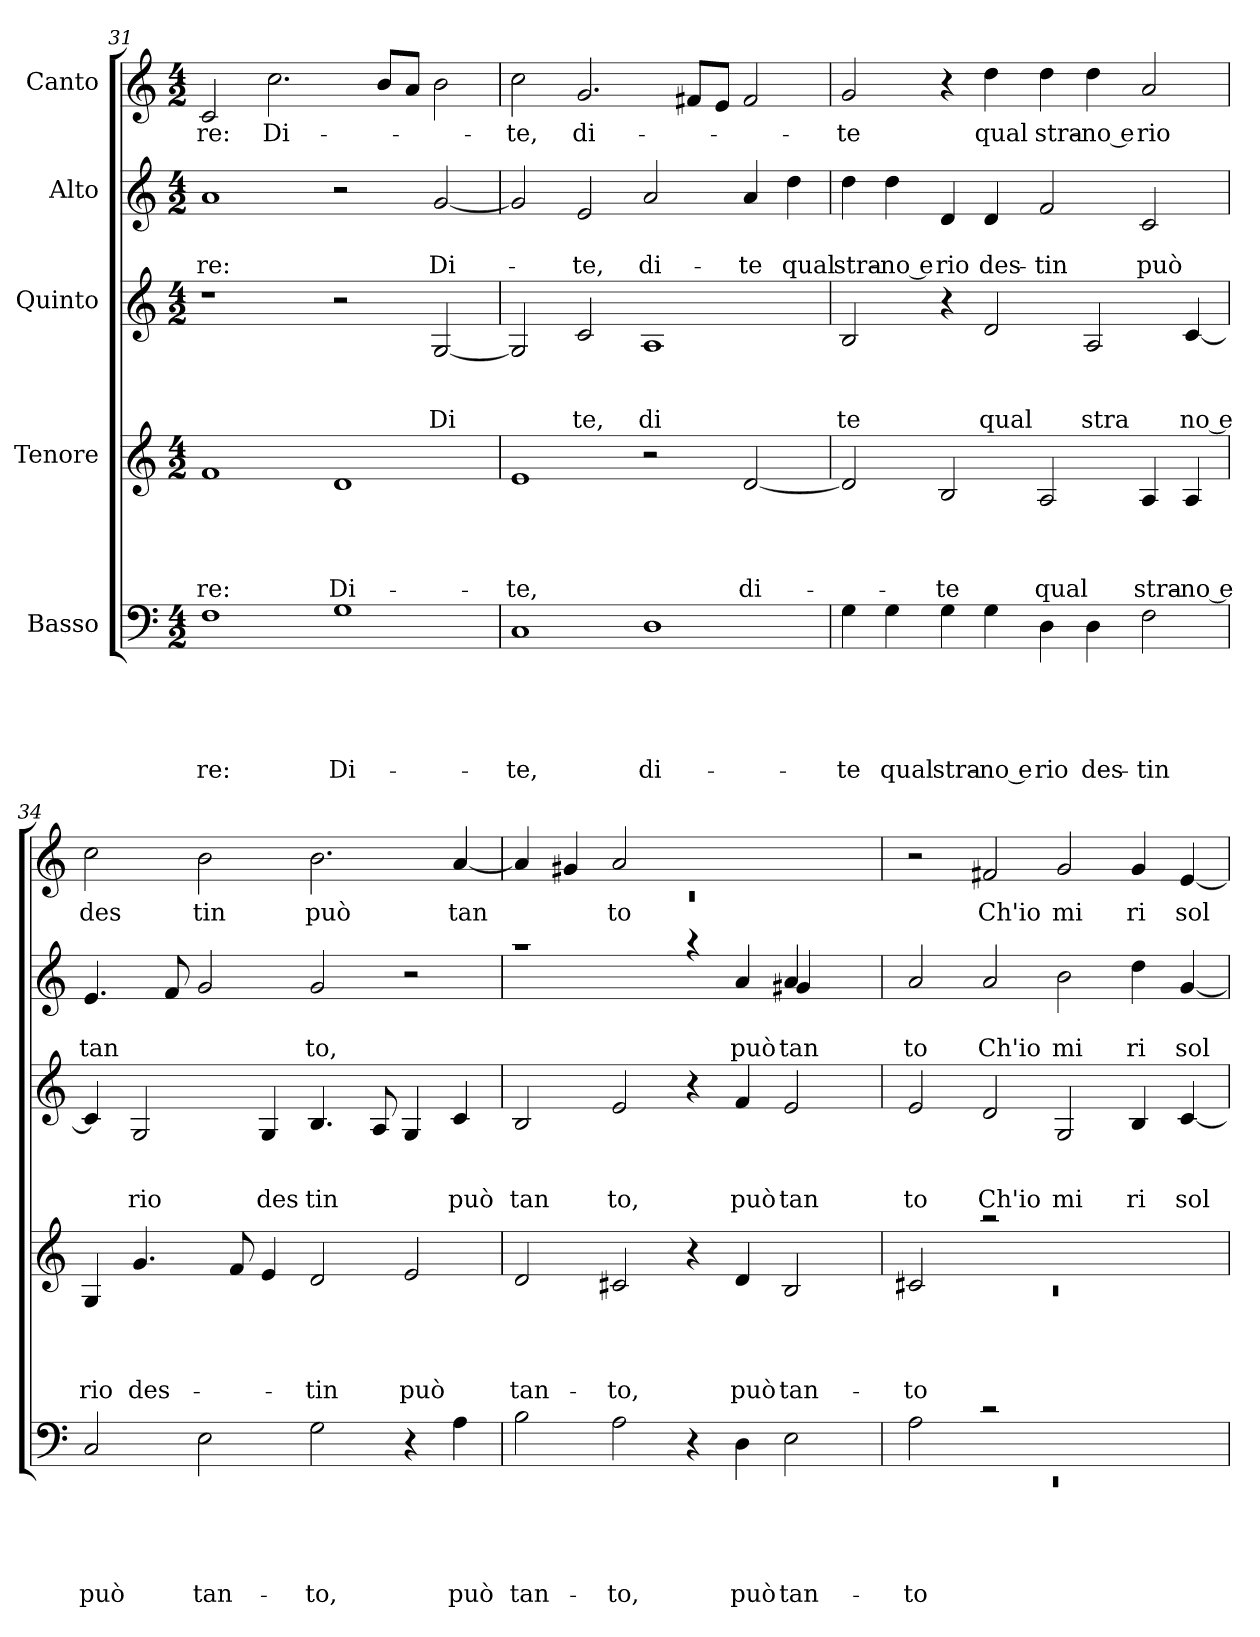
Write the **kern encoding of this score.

**kern	**text	**text	**text	**text	**text	**kern	**text	**text	**text	**text	**kern	**text	**text	**text	**kern	**text	**text	**kern	**text
*part5	*part5	*part5	*part5	*part5	*part5	*part4	*part4	*part4	*part4	*part4	*part3	*part3	*part3	*part3	*part2	*part2	*part2	*part1	*part1
*staff5	*staff5	*staff5	*staff5	*staff5	*staff5	*staff4	*staff4	*staff4	*staff4	*staff4	*staff3	*staff3	*staff3	*staff3	*staff2	*staff2	*staff2	*staff1	*staff1
*I"Basso	*	*	*	*	*	*I"Tenore	*	*	*	*	*I"Quinto	*	*	*	*I"Alto	*	*	*I"Canto	*
*clefF4	*	*	*	*	*	*clefG2	*	*	*	*	*clefG2	*	*	*	*clefG2	*	*	*clefG2	*
*k[]	*	*	*	*	*	*k[]	*	*	*	*	*k[]	*	*	*	*k[]	*	*	*k[]	*
*C:	*	*	*	*	*	*C:	*	*	*	*	*C:	*	*	*	*C:	*	*	*C:	*
*M4/2	*	*	*	*	*	*M4/2	*	*	*	*	*M4/2	*	*	*	*M4/2	*	*	*M4/2	*
=31	=31	=31	=31	=31	=31	=31	=31	=31	=31	=31	=31	=31	=31	=31	=31	=31	=31	=31	=31
!	!	!	!	!	!LO:LY:b	!	!	!	!	!LO:LY:b	!	!	!	!	!	!	!LO:LY:b	!	!LO:LY:b
1F	.	.	.	.	-re:	1f	.	.	.	-re:	1r	.	.	.	1a	.	-re:	2c/	-re:
!	!	!	!	!	!	!	!	!	!	!	!	!	!	!	!	!	!	!	!LO:LY:b
.	.	.	.	.	.	.	.	.	.	.	.	.	.	.	.	.	.	2.cc\	Di-
!	!	!	!	!	!LO:LY:b	!	!	!	!	!LO:LY:b	!	!	!	!	!	!	!	!	!
1G	.	.	.	.	Di-	1d	.	.	.	Di-	2r	.	.	.	2r	.	.	.	.
.	.	.	.	.	.	.	.	.	.	.	.	.	.	.	.	.	.	8b/L	.
.	.	.	.	.	.	.	.	.	.	.	.	.	.	.	.	.	.	8a/J	.
!	!	!	!	!	!	!	!	!	!	!	!	!	!	!LO:LY:b	!	!	!LO:LY:b	!	!
.	.	.	.	.	.	.	.	.	.	.	[<2G/	.	.	Di	[<2g/	.	Di-	2b\	.
=32	=32	=32	=32	=32	=32	=32	=32	=32	=32	=32	=32	=32	=32	=32	=32	=32	=32	=32	=32
!	!	!	!	!	!LO:LY:b	!	!	!	!	!LO:LY:b	!	!	!	!	!	!	!	!	!LO:LY:b
1C	.	.	.	.	-te,	1e	.	.	.	-te,	2G/]	.	.	.	2g/]	.	.	2cc\	-te,
!	!	!	!	!	!	!	!	!	!	!	!	!	!	!LO:LY:b	!	!	!LO:LY:b	!	!LO:LY:b
.	.	.	.	.	.	.	.	.	.	.	2c/	.	.	te,	2e/	.	-te,	2.g/	di-
!	!	!	!	!	!LO:LY:b	!	!	!	!	!	!	!	!	!LO:LY:b	!	!	!LO:LY:b	!	!
1D	.	.	.	.	di-	2r	.	.	.	.	1A	.	.	di	2a/	.	di-	.	.
.	.	.	.	.	.	.	.	.	.	.	.	.	.	.	.	.	.	8f#/L	.
.	.	.	.	.	.	.	.	.	.	.	.	.	.	.	.	.	.	8e/J	.
!	!	!	!	!	!	!	!	!	!	!LO:LY:b	!	!	!	!	!	!	!LO:LY:b	!	!
.	.	.	.	.	.	[<2d/	.	.	.	di-	.	.	.	.	4a/	.	-te	2f#/	.
!	!	!	!	!	!	!	!	!	!	!	!	!	!	!	!	!	!LO:LY:b	!	!
.	.	.	.	.	.	.	.	.	.	.	.	.	.	.	4dd\	.	qual	.	.
=33	=33	=33	=33	=33	=33	=33	=33	=33	=33	=33	=33	=33	=33	=33	=33	=33	=33	=33	=33
!	!	!	!	!	!LO:LY:b	!	!	!	!	!	!	!	!	!LO:LY:b	!	!	!LO:LY:b	!	!LO:LY:b
4G\	.	.	.	.	-te	2d/]	.	.	.	.	2B/	.	.	te	4dd\	.	stra-	2g/	-te
!	!	!	!	!	!LO:LY:b	!	!	!	!	!	!	!	!	!	!	!	!LO:LY:b:rj	!	!
4G\	.	.	.	.	qual	.	.	.	.	.	.	.	.	.	4dd\	.	-no e	.	.
!	!	!	!	!	!LO:LY:b	!	!	!	!	!LO:LY:b	!	!	!	!	!	!	!LO:LY:b	!	!
4G\	.	.	.	.	stra-	2B/	.	.	.	-te	4r	.	.	.	4d/	.	rio	4r	.
!	!	!	!	!	!LO:LY:b:rj	!	!	!	!	!	!	!	!	!LO:LY:b	!	!	!LO:LY:b	!	!LO:LY:b
4G\	.	.	.	.	-no e	.	.	.	.	.	2d/	.	.	qual	4d/	.	des-	4dd\	qual
!	!	!	!	!	!LO:LY:b	!	!	!	!	!LO:LY:b	!	!	!	!	!	!	!LO:LY:b	!	!LO:LY:b
4D\	.	.	.	.	rio	2A/	.	.	.	qual	.	.	.	.	2f/	.	-tin	4dd\	stra-
!	!	!	!	!	!LO:LY:b	!	!	!	!	!	!	!	!	!LO:LY:b	!	!	!	!	!LO:LY:b:rj
4D\	.	.	.	.	des-	.	.	.	.	.	2A/	.	.	stra	.	.	.	4dd\	-no e
!	!	!	!	!	!LO:LY:b	!	!	!	!	!LO:LY:b	!	!	!	!	!	!	!LO:LY:b	!	!LO:LY:b
2F\	.	.	.	.	-tin	4A/	.	.	.	stra-	.	.	.	.	2c/	.	può	2a/	rio
!	!	!	!	!	!	!	!	!	!	!LO:LY:b:rj	!	!	!	!LO:LY:b	!	!	!	!	!
.	.	.	.	.	.	4A/	.	.	.	-no e	[<4c/	.	.	no e	.	.	.	.	.
!!LO:LB:g=z
=34	=34	=34	=34	=34	=34	=34	=34	=34	=34	=34	=34	=34	=34	=34	=34	=34	=34	=34	=34
!	!	!	!	!	!LO:LY:b	!	!	!	!	!LO:LY:b	!	!	!	!	!	!	!LO:LY:b	!	!LO:LY:b
2C/	.	.	.	.	può	4G/	.	.	.	rio	4c/]	.	.	.	4.e/	.	tan	2cc\	des
!	!	!	!	!	!	!	!	!	!	!LO:LY:b	!	!	!	!LO:LY:b	!	!	!	!	!
.	.	.	.	.	.	4.g/	.	.	.	des-	2G/	.	.	rio	.	.	.	.	.
.	.	.	.	.	.	.	.	.	.	.	.	.	.	.	8f/	.	.	.	.
!	!	!	!	!	!LO:LY:b	!	!	!	!	!	!	!	!	!	!	!	!	!	!LO:LY:b
2E\	.	.	.	.	tan-	.	.	.	.	.	.	.	.	.	2g/	.	.	2b\	tin
.	.	.	.	.	.	8f/	.	.	.	.	.	.	.	.	.	.	.	.	.
!	!	!	!	!	!	!	!	!	!	!	!	!	!	!LO:LY:b	!	!	!	!	!
.	.	.	.	.	.	4e/	.	.	.	.	4G/	.	.	des	.	.	.	.	.
!	!	!	!	!	!LO:LY:b	!	!	!	!	!LO:LY:b	!	!	!	!LO:LY:b	!	!	!LO:LY:b	!	!LO:LY:b
2G\	.	.	.	.	-to,	2d/	.	.	.	-tin	4.B/	.	.	tin	2g/	.	to,	2.b\	può
.	.	.	.	.	.	.	.	.	.	.	8A/	.	.	.	.	.	.	.	.
!	!	!	!	!	!	!	!	!	!	!LO:LY:b	!	!	!	!	!	!	!	!	!
4r	.	.	.	.	.	2e/	.	.	.	può	4G/	.	.	.	2r	.	.	.	.
!	!	!	!	!	!LO:LY:b	!	!	!	!	!	!	!	!	!LO:LY:b	!	!	!	!	!LO:LY:b
4A\	.	.	.	.	può	.	.	.	.	.	4c/	.	.	può	.	.	.	[<4a/	tan
=35	=35	=35	=35	=35	=35	=35	=35	=35	=35	=35	=35	=35	=35	=35	=35	=35	=35	=35	=35
*	*	*	*	*	*	*	*	*	*	*	*	*	*	*	*	*	*	*^	*
!	!	!	!	!	!LO:LY:b	!	!	!	!	!LO:LY:b	!	!	!	!LO:LY:b	!	!	!	!	!LO:N:vis=1	!
*	*	*	*	*	*	*	*	*	*	*	*	*	*	*	*^	*	*	*	*	*
2B\	.	.	.	.	tan-	2d/	.	.	.	tan-	2B/	.	.	tan	1raa	1.ryy	.	.	4a/]	0rc	.
.	.	.	.	.	.	.	.	.	.	.	.	.	.	.	.	.	.	.	4g#/	.	.
!	!	!	!	!	!LO:LY:b	!	!	!	!	!LO:LY:b	!	!	!	!LO:LY:b	!	!	!	!	!	!	!LO:LY:b
2A\	.	.	.	.	-to,	2c#X/	.	.	.	-to,	2e/	.	.	to,	.	.	.	.	2a/	.	to
4r	.	.	.	.	.	4r	.	.	.	.	4r	.	.	.	4raa	.	.	.	1ryy	.	.
!	!	!	!	!	!LO:LY:b	!	!	!	!	!LO:LY:b	!	!	!	!LO:LY:b	!	!	!	!LO:LY:b	!	!	!
4D\	.	.	.	.	può	4d/	.	.	.	può	4f/	.	.	può	4a/	.	.	può	.	.	.
!	!	!	!	!	!LO:LY:b	!	!	!	!	!LO:LY:b	!	!	!	!LO:LY:b	!	!	!	!LO:LY:b	!	!	!
2E\	.	.	.	.	tan-	2B/	.	.	.	tan-	2e/	.	.	tan	4a/	4g#X/	.	tan	.	.	.
.	.	.	.	.	.	.	.	.	.	.	.	.	.	.	4ryy	4ryy	.	.	.	.	.
*	*	*	*	*	*	*	*	*	*	*	*	*	*	*	*	*	*	*	*v	*v	*
=36	=36	=36	=36	=36	=36	=36	=36	=36	=36	=36	=36	=36	=36	=36	=36	=36	=36	=36	=36	=36
*^	*	*	*	*	*	*^	*	*	*	*	*	*	*	*	*	*	*	*	*	*
!	!LO:N:vis=1	!	!	!	!	!LO:LY:b	!	!LO:N:vis=1	!	!	!	!LO:LY:b	!	!	!	!LO:LY:b	!	!	!	!LO:LY:b	!	!
*	*	*	*	*	*	*	*	*	*	*	*	*	*	*	*	*	*v	*v	*	*	*	*
2A\	0rEE	.	.	.	.	-to	2c#X/	0rc	.	.	.	-to	2e/	.	.	to	2a/	.	to	2r	.
!	!	!	!	!	!	!	!	!	!	!	!	!	!	!	!	!LO:LY:b	!	!	!LO:LY:b	!	!LO:LY:b
2rc	.	.	.	.	.	.	2raa	.	.	.	.	.	2d/	.	.	Ch'io	2a/	.	Ch'io	2f#X/	Ch'io
!	!	!	!	!	!	!	!	!	!	!	!	!	!	!	!	!LO:LY:b	!	!	!LO:LY:b	!	!LO:LY:b
1ryy	.	.	.	.	.	.	1ryy	.	.	.	.	.	2G/	.	.	mi	2b\	.	mi	2g/	mi
!	!	!	!	!	!	!	!	!	!	!	!	!	!	!	!	!LO:LY:b	!	!	!LO:LY:b	!	!LO:LY:b
.	.	.	.	.	.	.	.	.	.	.	.	.	4B/	.	.	ri	4dd\	.	ri	4g/	ri
!	!	!	!	!	!	!	!	!	!	!	!	!	!	!	!	!LO:LY:b	!	!	!LO:LY:b	!	!LO:LY:b
.	.	.	.	.	.	.	.	.	.	.	.	.	[<4c/	.	.	sol	[<4g/	.	sol	[<4e/	sol
*v	*v	*	*	*	*	*	*	*	*	*	*	*	*	*	*	*	*	*	*	*	*
*	*	*	*	*	*	*v	*v	*	*	*	*	*	*	*	*	*	*	*	*	*
=	=	=	=	=	=	=	=	=	=	=	=	=	=	=	=	=	=	=	=
*-	*-	*-	*-	*-	*-	*-	*-	*-	*-	*-	*-	*-	*-	*-	*-	*-	*-	*-	*-
